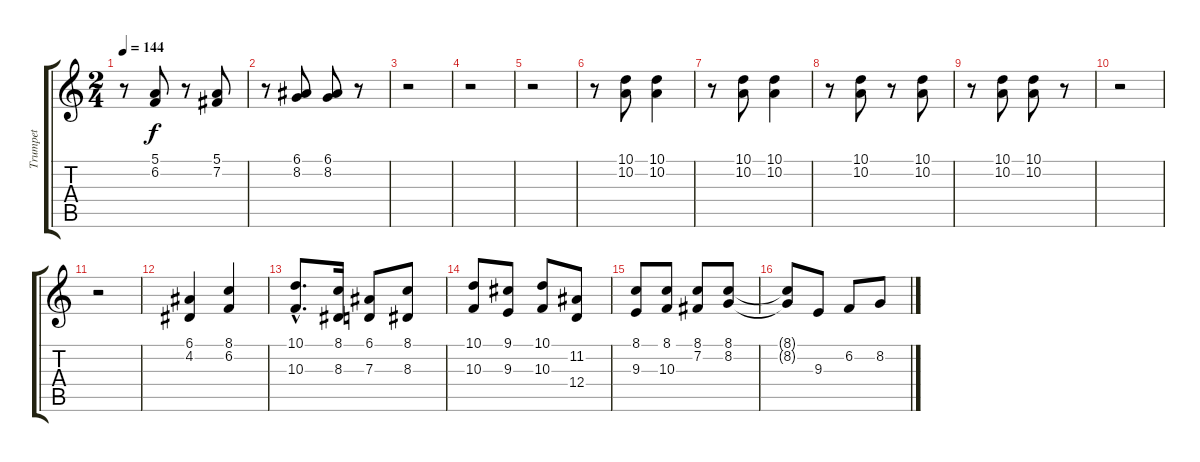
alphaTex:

\track ("Trumpet             " "Trumpet   ") {instrument trumpet}
\staff {score tabs}
\tuning (E4 B3 G3 D3 A2 E2) {hide}
\ts (2 4)
\tempo 144
\clef g2
\ks c
r.8{dy f} (5.1 6.2).8 r.8 (5.1 7.2).8 |
r.8 (6.1 8.2).8 (6.1 8.2).8 r.8 |
r.2 |
r.2 |
r.2 |
r.8 (10.1 10.2).8 (10.1 10.2).4 |
r.8 (10.1 10.2).8 (10.1 10.2).4 |
r.8 (10.1 10.2).8 r.8 (10.1 10.2).8 |
r.8 (10.1 10.2).8 (10.1 10.2).8 r.8 |
r.2 |
r.2 |
(6.1 4.2).4 (8.1 6.2).4 |
(10.1{hac} 10.3{hac}).8{d} (8.1 8.3).16 (6.1 7.3).8 (8.1 8.3).8 |
(10.1 10.3).8 (9.1 9.3).8 (10.1 10.3).8 (11.2 12.4).8 |
(8.1 9.3).8 (8.1 10.3).8 (8.1 7.2).8 (8.1 8.2).8 |
(8.1{t} 8.2{t}).8 9.3.8 6.2.8 8.2.8
